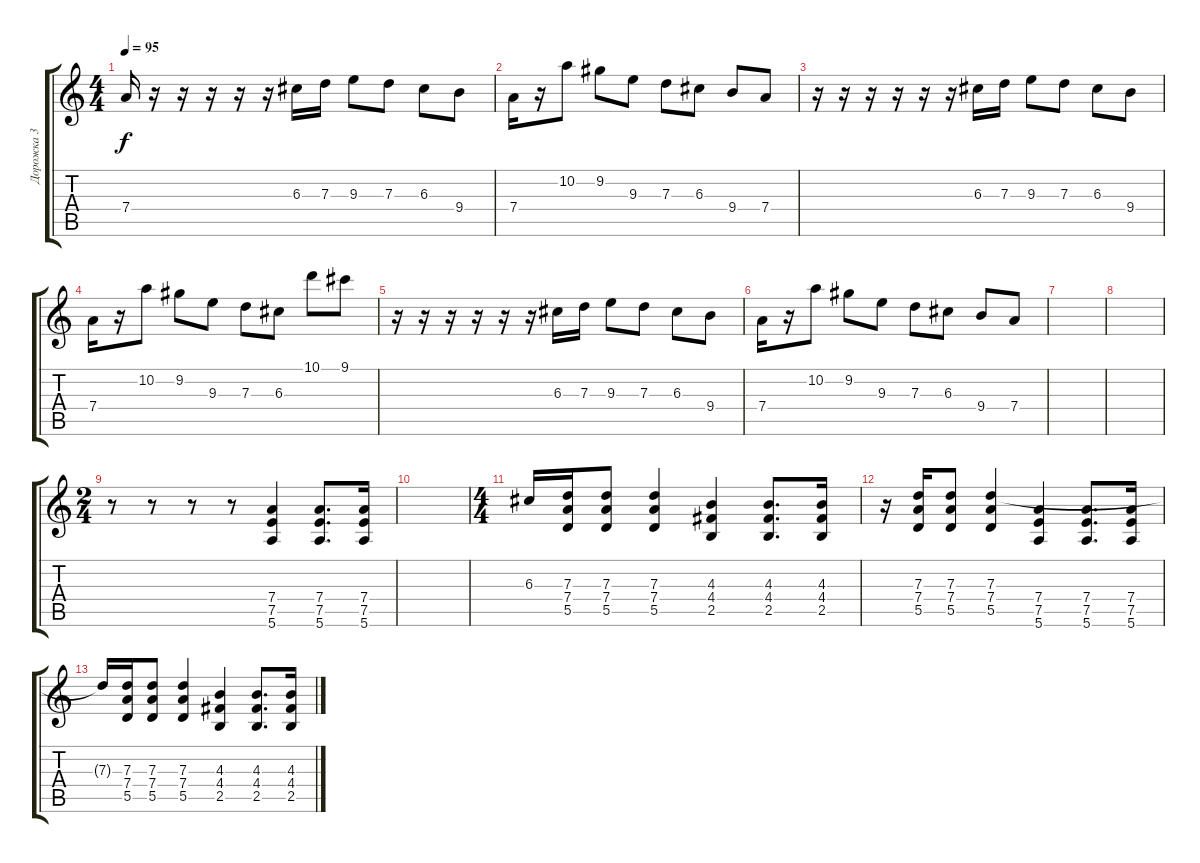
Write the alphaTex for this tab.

\track ("Дорожка 3" "Дорожка 3") {instrument acousticguitarsteel}
\staff {score tabs}
\tuning (E4 B3 G3 D3 A2 E2) {hide}
\ts (4 4)
\tempo 95
\clef g2
\ks c
7.4.16{dy f} r.16 r.16 r.16 r.16 r.16 6.3.16 7.3.16 9.3.8 7.3.8 6.3.8 9.4.8 |
7.4.16 r.16 10.2.8 9.2.8 9.3.8 7.3.8 6.3.8 9.4.8 7.4.8 |
r.16 r.16 r.16 r.16 r.16 r.16 6.3.16 7.3.16 9.3.8 7.3.8 6.3.8 9.4.8 |
7.4.16 r.16 10.2.8 9.2.8 9.3.8 7.3.8 6.3.8 10.1.8 9.1.8 |
r.16 r.16 r.16 r.16 r.16 r.16 6.3.16 7.3.16 9.3.8 7.3.8 6.3.8 9.4.8 |
7.4.16 r.16 10.2.8 9.2.8 9.3.8 7.3.8 6.3.8 9.4.8 7.4.8 |
|
|
\ts (2 4)
r.8 r.8 r.8 r.8 (7.4 7.5 5.6).4 (7.4 7.5 5.6).8{d} (7.4 7.5 5.6).16 |
|
\ts (4 4)
6.3.16 (7.3 7.4 5.5).16 (7.3 7.4 5.5).8 (7.3 7.4 5.5).4 (4.3 4.4 2.5).4 (4.3 4.4 2.5).8{d} (4.3 4.4 2.5).16 |
r.16 (7.3 7.4 5.5).16 (7.3 7.4 5.5).8 (7.3 7.4 5.5).4 (7.4 7.5 5.6).4 (7.4 7.5 5.6).8{d} (7.4 7.5 5.6).16 |
7.3{t}.16 (7.3 7.4 5.5).16 (7.3 7.4 5.5).8 (7.3 7.4 5.5).4 (4.3 4.4 2.5).4 (4.3 4.4 2.5).8{d} (4.3 4.4 2.5).16
